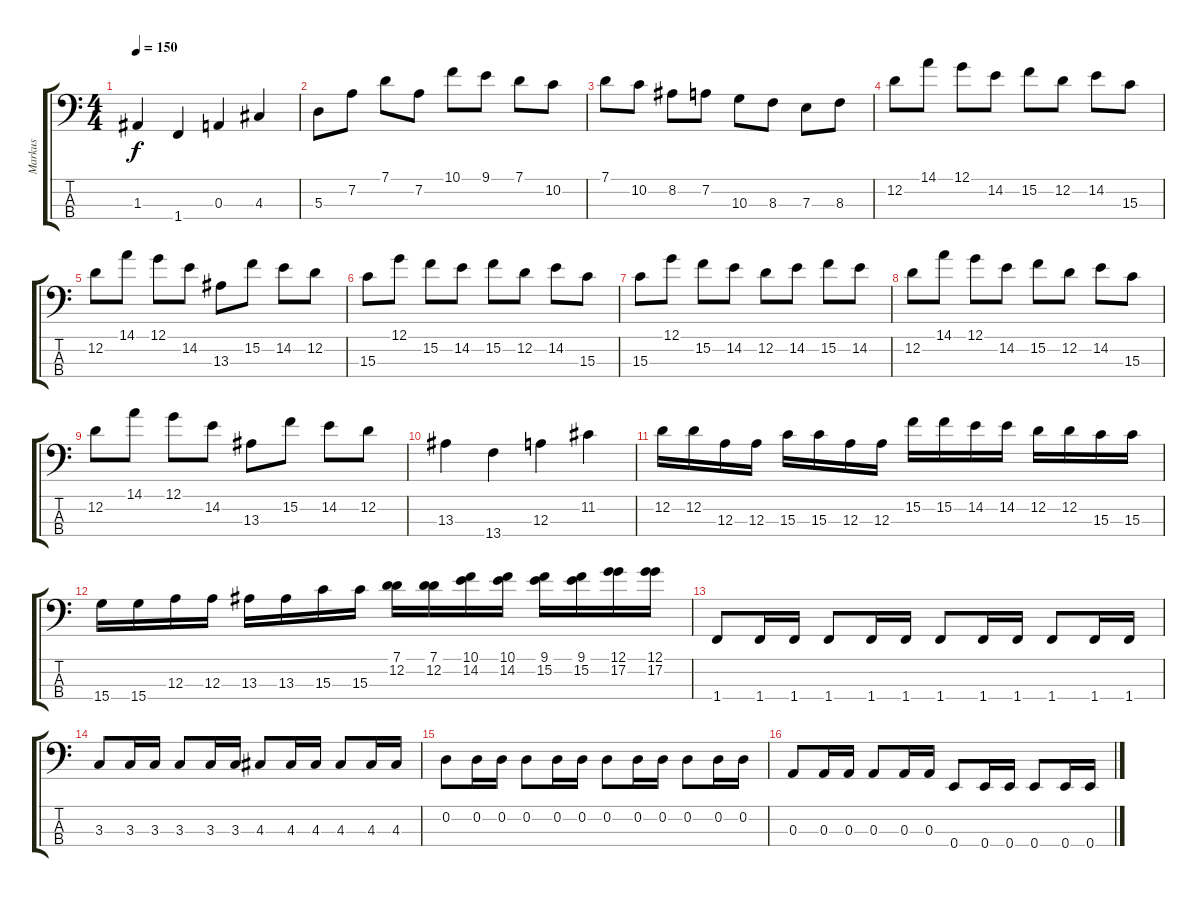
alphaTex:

\track ("Markus" "Markus") {instrument electricbassfinger}
\staff {score tabs}
\tuning (G2 D2 A1 E1) {hide}
\ts (4 4)
\tempo 150
\clef f4
\ks c
1.3.4{dy f} 1.4.4 0.3.4 4.3.4 |
5.3.8 7.2.8 7.1.8 7.2.8 10.1.8 9.1.8 7.1.8 10.2.8 |
7.1.8 10.2.8 8.2.8 7.2.8 10.3.8 8.3.8 7.3.8 8.3.8 |
12.2.8 14.1.8 12.1.8 14.2.8 15.2.8 12.2.8 14.2.8 15.3.8 |
12.2.8 14.1.8 12.1.8 14.2.8 13.3.8 15.2.8 14.2.8 12.2.8 |
15.3.8 12.1.8 15.2.8 14.2.8 15.2.8 12.2.8 14.2.8 15.3.8 |
15.3.8 12.1.8 15.2.8 14.2.8 12.2.8 14.2.8 15.2.8 14.2.8 |
12.2.8 14.1.8 12.1.8 14.2.8 15.2.8 12.2.8 14.2.8 15.3.8 |
12.2.8 14.1.8 12.1.8 14.2.8 13.3.8 15.2.8 14.2.8 12.2.8 |
13.3.4 13.4.4 12.3.4 11.2.4 |
12.2.16 12.2.16 12.3.16 12.3.16 15.3.16 15.3.16 12.3.16 12.3.16 15.2.16 15.2.16 14.2.16 14.2.16 12.2.16 12.2.16 15.3.16 15.3.16 |
15.4.16 15.4.16 12.3.16 12.3.16 13.3.16 13.3.16 15.3.16 15.3.16 (7.1 12.2).16 (7.1 12.2).16 (10.1 14.2).16 (10.1 14.2).16 (9.1 15.2).16 (9.1 15.2).16 (12.1 17.2).16 (12.1 17.2).16 |
1.4.8 1.4.16 1.4.16 1.4.8 1.4.16 1.4.16 1.4.8 1.4.16 1.4.16 1.4.8 1.4.16 1.4.16 |
3.3.8 3.3.16 3.3.16 3.3.8 3.3.16 3.3.16 4.3.8 4.3.16 4.3.16 4.3.8 4.3.16 4.3.16 |
0.2.8 0.2.16 0.2.16 0.2.8 0.2.16 0.2.16 0.2.8 0.2.16 0.2.16 0.2.8 0.2.16 0.2.16 |
0.3.8 0.3.16 0.3.16 0.3.8 0.3.16 0.3.16 0.4.8 0.4.16 0.4.16 0.4.8 0.4.16 0.4.16
